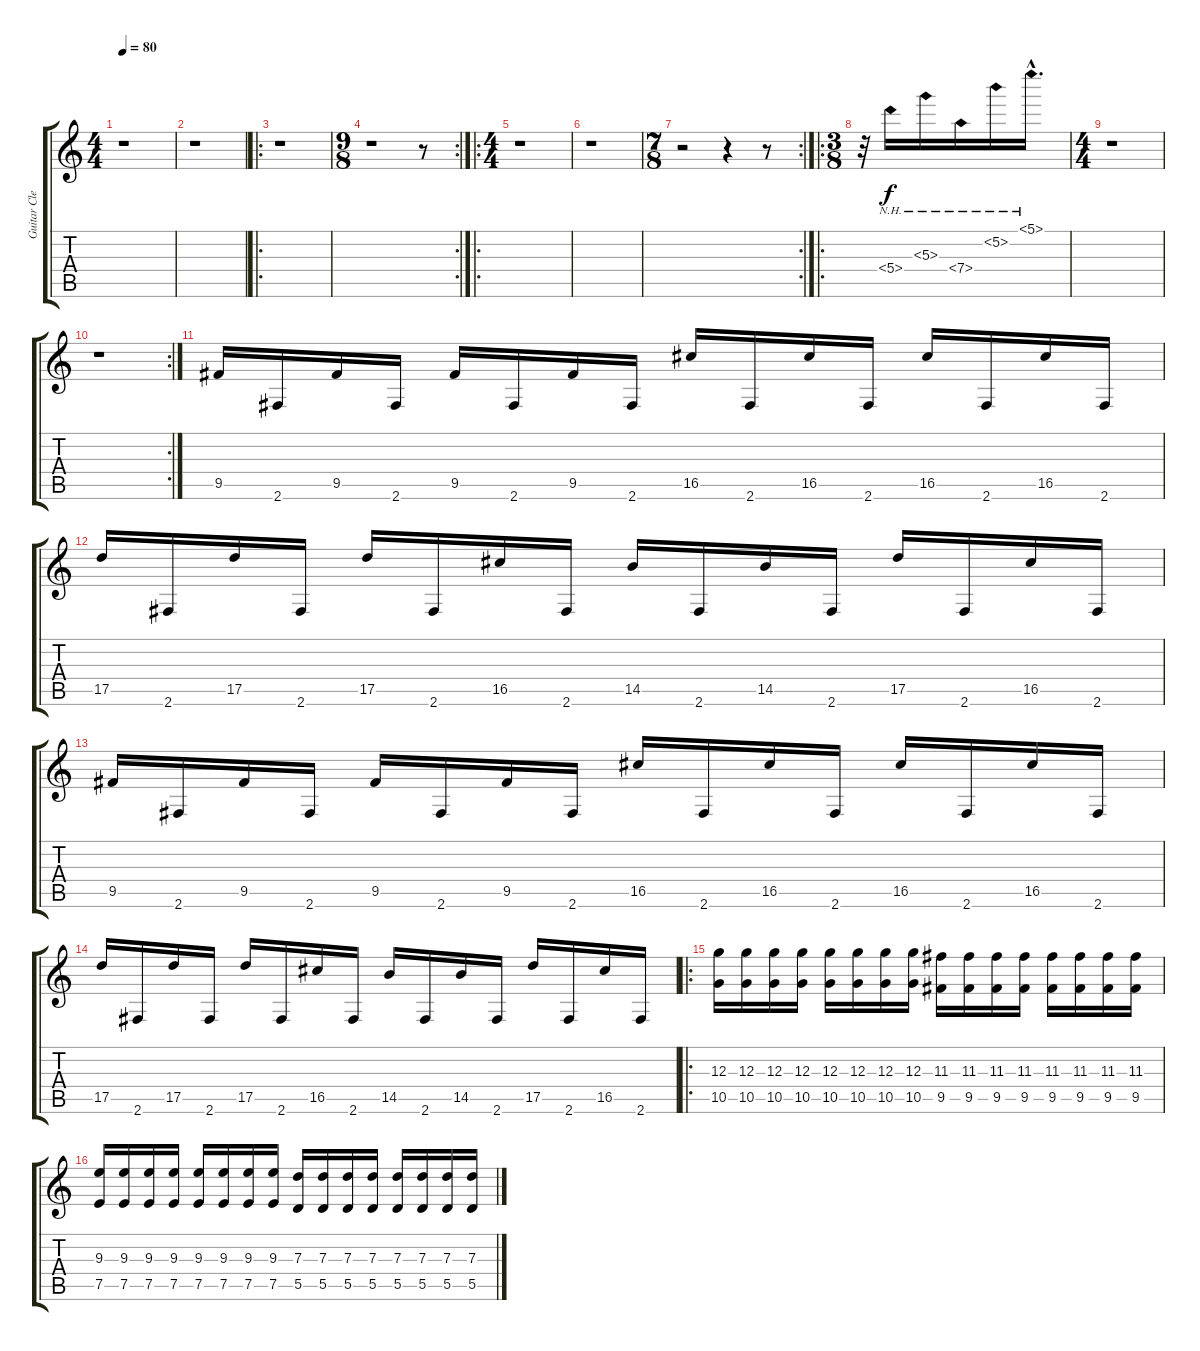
\track ("Guitar Clean" "Guitar Cle") {instrument acousticguitarsteel}
\staff {score tabs}
\tuning (E4 B3 G3 D3 A2 E2) {hide}
\ts (4 4)
\tempo 80
\clef g2
\ks c
r.1{dy f} |
r.1 |
\ro
r.1 |
\rc 2
\ts (9 8)
r.1 r.8 |
\ro
\ts (4 4)
r.1 |
r.1 |
\rc 2
\ts (7 8)
r.2 r.4 r.8 |
\ro
\ts (3 8)
r.32 5.4{nh}.16 5.3{nh}.16 7.4{nh}.16 5.2{nh}.16 5.1{nh hac}.16{d} |
\ts (4 4)
r.1 |
\rc 2
r.1 |
9.5.16{volume 13 instrument acousticguitarsteel} 2.6.16 9.5.16 2.6.16 9.5.16 2.6.16 9.5.16 2.6.16 16.5.16 2.6.16 16.5.16 2.6.16 16.5.16 2.6.16 16.5.16 2.6.16 |
17.5.16 2.6.16 17.5.16 2.6.16 17.5.16 2.6.16 16.5.16 2.6.16 14.5.16 2.6.16 14.5.16 2.6.16 17.5.16 2.6.16 16.5.16 2.6.16 |
9.5.16 2.6.16 9.5.16 2.6.16 9.5.16 2.6.16 9.5.16 2.6.16 16.5.16 2.6.16 16.5.16 2.6.16 16.5.16 2.6.16 16.5.16 2.6.16 |
17.5.16 2.6.16 17.5.16 2.6.16 17.5.16 2.6.16 16.5.16 2.6.16 14.5.16 2.6.16 14.5.16 2.6.16 17.5.16 2.6.16 16.5.16 2.6.16 |
\ro
(12.3 10.5).16{volume 13 instrument acousticguitarsteel} (12.3 10.5).16 (12.3 10.5).16 (12.3 10.5).16 (12.3 10.5).16 (12.3 10.5).16 (12.3 10.5).16 (12.3 10.5).16 (11.3 9.5).16 (11.3 9.5).16 (11.3 9.5).16 (11.3 9.5).16 (11.3 9.5).16 (11.3 9.5).16 (11.3 9.5).16 (11.3 9.5).16 |
(9.3 7.5).16 (9.3 7.5).16 (9.3 7.5).16 (9.3 7.5).16 (9.3 7.5).16 (9.3 7.5).16 (9.3 7.5).16 (9.3 7.5).16 (7.3 5.5).16 (7.3 5.5).16 (7.3 5.5).16 (7.3 5.5).16 (7.3 5.5).16 (7.3 5.5).16 (7.3 5.5).16 (7.3 5.5).16
